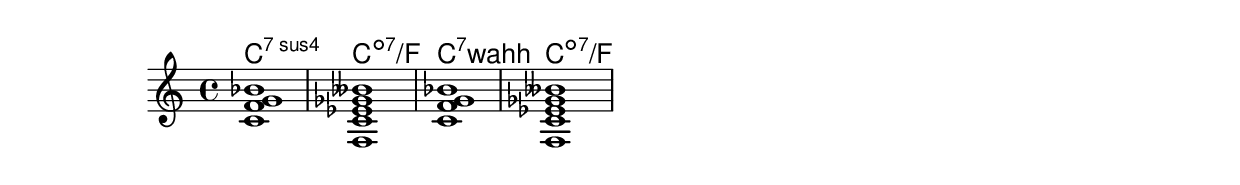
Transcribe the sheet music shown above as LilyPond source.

\version "1.9.8"
\header { texidoc = "The property @code{chordNameExceptions} can used
    to store a list of special notations for specific chords.

Putting the exceptions list encoded as
@example
	\\notes @{ <c f g bes>1\\markup @{ \\super \"7\" \"wahh\" @} @}
@end example
into @code{chordNameExceptions} takes a little manoeuvring. The
following code transforms @code{chExceptionMusic} (which is a
sequential music) into a list of exceptions.
@example
	(sequential-music-to-chord-exceptions chExceptionMusic \#t)
@end example
Then,
@example
	(append
	  ... ignatzekExceptions)
@end example
adds the new exceptions to the default ones, which are defined in
@file{ly/chord-modifier-init.ly}.
" }


% 7sus4 denoted with ^7 wahh
chExceptionMusic = \notes {
  <c f g bes>1-\markup { \super "7" "wahh" }}

% add to existing exceptions.
chExceptions = #(append
  (sequential-music-to-chord-exceptions chExceptionMusic #t)
  ignatzekExceptions)

theMusic =    \chords {
      c:7sus4 c:dim7/+f
      \property Current.chordNameExceptions = #chExceptions
      c:7sus4 c:dim7/+f }

  
\score {
  << \context ChordNames \theMusic
    \context Voice \theMusic
  >>  
  }
